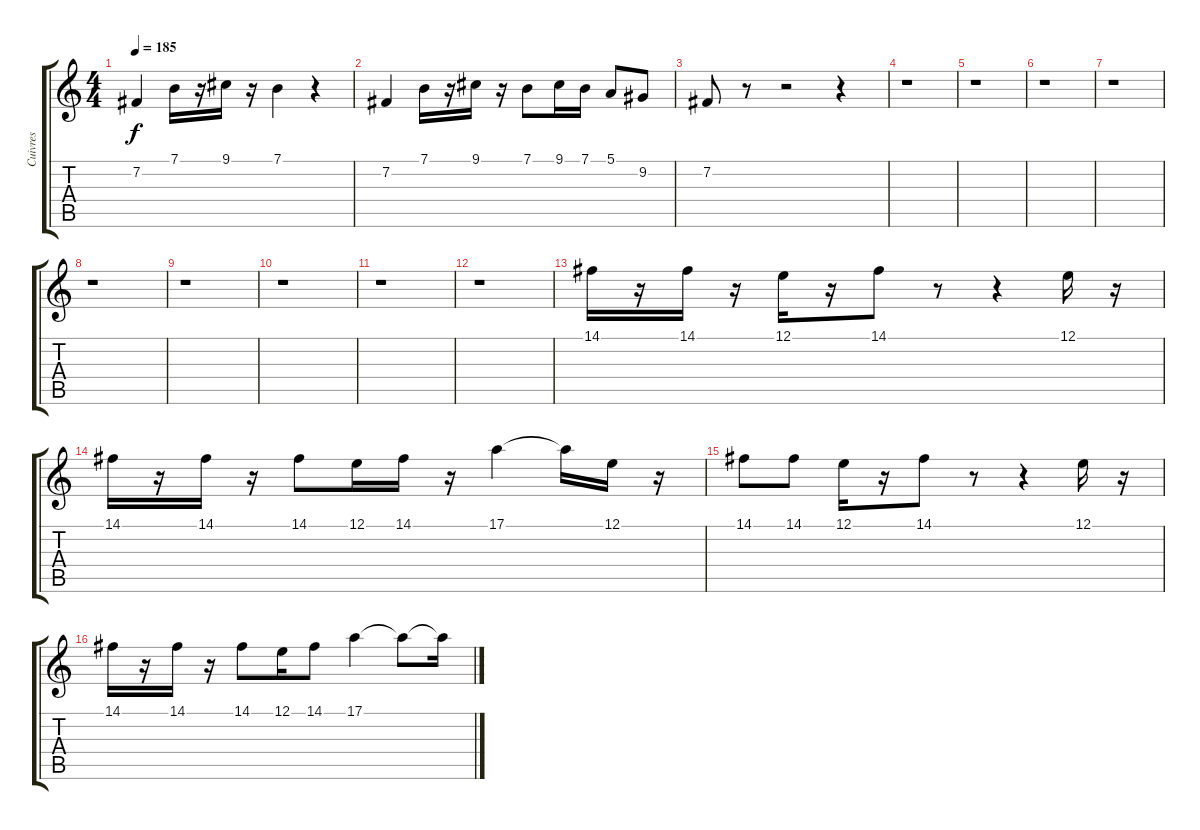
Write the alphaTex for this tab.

\track ("Cuivres" "Cuivres") {instrument altosax}
\staff {score tabs}
\tuning (E4 B3 G3 D3 A2 E2) {hide}
\ts (4 4)
\tempo 185
\clef g2
\ks c
7.2.4{dy f} 7.1.16 r.16 9.1.16 r.16 7.1.4 r.4 |
7.2.4 7.1.16 r.16 9.1.16 r.16 7.1.8 9.1.16 7.1.16 5.1.8 9.2.8 |
7.2.8 r.8 r.2 r.4 |
r.1 |
r.1 |
r.1 |
r.1 |
r.1 |
r.1 |
r.1 |
r.1 |
r.1 |
14.1.16 r.16 14.1.16 r.16 12.1.16 r.16 14.1.8 r.8 r.4 12.1.16 r.16 |
14.1.16 r.16 14.1.16 r.16 14.1.8 12.1.16 14.1.16 r.16 17.1.4 17.1{t}.16 12.1.16 r.16 |
14.1.8 14.1.8 12.1.16 r.16 14.1.8 r.8 r.4 12.1.16 r.16 |
14.1.16 r.16 14.1.16 r.16 14.1.8 12.1.16 14.1.8 17.1.4 17.1{t}.8 17.1{t}.16
